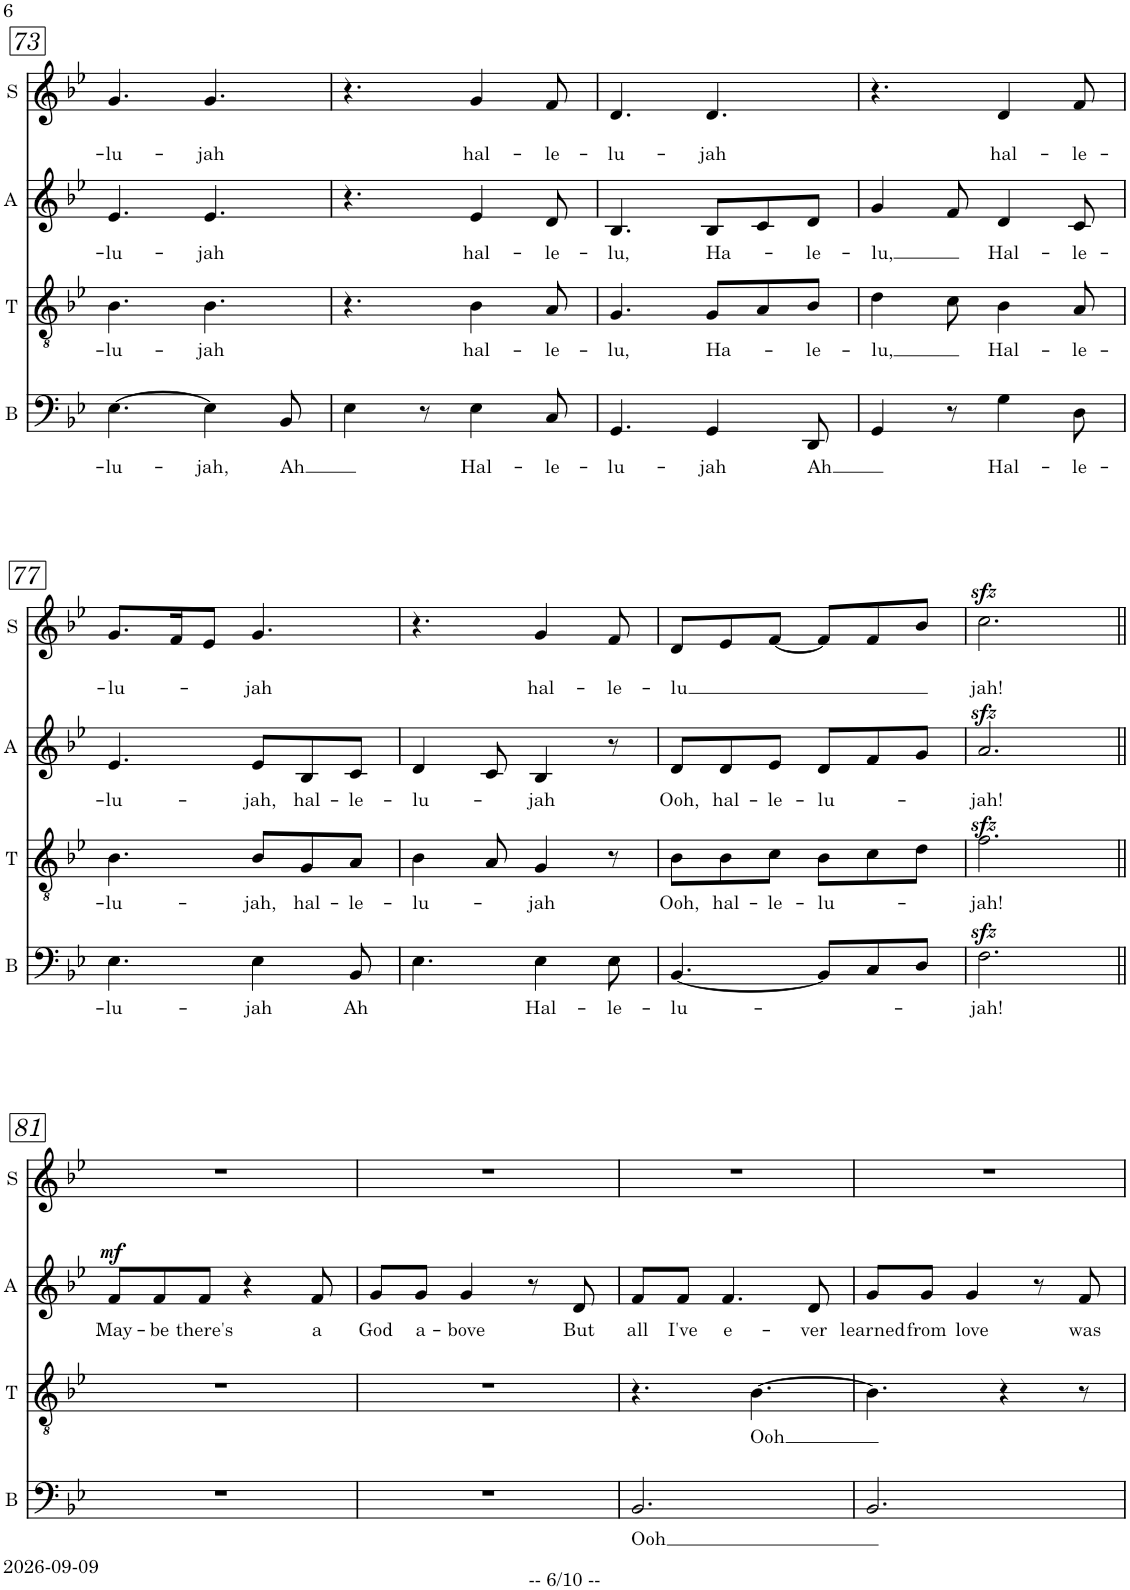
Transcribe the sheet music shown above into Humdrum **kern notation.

**kern	**text	**kern	**text	**kern	**text	**dynam	**kern	**text	**text
*part4	*part4	*part3	*part3	*part2	*part2	*part2	*part1	*part1	*part1
*staff4	*staff4	*staff3	*staff3	*staff2	*staff2	*staff2	*staff1	*staff1	*staff1
*I"Bariton	*	*I"Tenor	*	*I"Alt	*	*	*I"Sopran	*	*
*I'B	*	*I'T	*	*I'A	*	*	*I'S	*	*
!!LO:PB:g=z
*clefF4	*	*clefGv2	*	*clefG2	*	*	*clefG2	*	*
*	*	*	*	*Trd1c2	*	*	*	*	*
*k[b-e-]	*	*k[b-e-]	*	*k[b-e-]	*	*	*k[b-e-]	*	*
*M6/8	*	*M6/8	*	*M6/8	*	*	*M6/8	*	*
=73	=73	=73	=73	=73	=73	=73	=73	=73	=73
!	!LO:LY:b	!	!LO:LY:b	!	!LO:LY:b	!	!	!	!LO:LY:b
[4.E-\	-lu-	4.B-\	-lu-	4.e-/	-lu-	.	4.g/	.	-lu-
!	!LO:LY:b	!	!LO:LY:b	!	!LO:LY:b	!	!	!	!LO:LY:b
4E-\]	-jah,	4.B-\	-jah	4.e-/	-jah	.	4.g/	.	-jah
!	!LO:LY:b	!	!	!	!	!	!	!	!
8BB-/	Ah	.	.	.	.	.	.	.	.
=74	=74	=74	=74	=74	=74	=74	=74	=74	=74
4E-\	.	4.r	.	4.r	.	.	4.r	.	.
8r	.	.	.	.	.	.	.	.	.
!	!LO:LY:b	!	!LO:LY:b	!	!LO:LY:b	!	!	!	!LO:LY:b
4E-\	Hal-	4B-\	hal-	4e-/	hal-	.	4g/	.	hal-
!	!LO:LY:b	!	!LO:LY:b	!	!LO:LY:b	!	!	!	!LO:LY:b
8C/	-le-	8A/	-le-	8d/	-le-	.	8f/	.	-le-
=75	=75	=75	=75	=75	=75	=75	=75	=75	=75
!	!LO:LY:b	!	!LO:LY:b	!	!LO:LY:b	!	!	!	!LO:LY:b
4.GG/	-lu-	4.G/	-lu,	4.B-/	-lu,	.	4.d/	.	-lu-
!	!LO:LY:b	!	!LO:LY:b	!	!LO:LY:b	!	!	!	!LO:LY:b
4GG/	-jah	8G/L	Ha-	8B-/L	Ha-	.	4.d/	.	-jah
.	.	8A/	.	8c/	.	.	.	.	.
!	!LO:LY:b	!	!LO:LY:b	!	!LO:LY:b	!	!	!	!
8DD/	Ah	8B-/J	-le-	8d/J	-le-	.	.	.	.
=76	=76	=76	=76	=76	=76	=76	=76	=76	=76
!	!	!	!LO:LY:b	!	!LO:LY:b	!	!	!	!
4GG/	.	4d\	-lu,	4g/	-lu,	.	4.r	.	.
8r	.	8c\	.	8f/	.	.	.	.	.
!	!LO:LY:b	!	!LO:LY:b	!	!LO:LY:b	!	!	!	!LO:LY:b
4G\	Hal-	4B-\	Hal-	4d/	Hal-	.	4d/	.	hal-
!	!LO:LY:b	!	!LO:LY:b	!	!LO:LY:b	!	!	!	!LO:LY:b
8D\	-le-	8A/	-le-	8c/	-le-	.	8f/	.	-le-
!!LO:LB:g=z
=77	=77	=77	=77	=77	=77	=77	=77	=77	=77
!	!LO:LY:b	!	!LO:LY:b	!	!LO:LY:b	!	!	!	!LO:LY:b
4.E-\	-lu-	4.B-\	-lu-	4.e-/	-lu-	.	8.g/L	.	-lu-
.	.	.	.	.	.	.	16f/K	.	.
.	.	.	.	.	.	.	8e-/J	.	.
!	!LO:LY:b	!	!LO:LY:b	!	!LO:LY:b	!	!	!	!LO:LY:b
4E-\	-jah	8B-/L	-jah,	8e-/L	-jah,	.	4.g/	.	-jah
!	!	!	!LO:LY:b	!	!LO:LY:b	!	!	!	!
.	.	8G/	hal-	8B-/	hal-	.	.	.	.
!	!LO:LY:b	!	!LO:LY:b	!	!LO:LY:b	!	!	!	!
8BB-/	Ah	8A/J	-le-	8c/J	-le-	.	.	.	.
=78	=78	=78	=78	=78	=78	=78	=78	=78	=78
!	!	!	!LO:LY:b	!	!LO:LY:b	!	!	!	!
4.E-\	.	4B-\	-lu-	4d/	-lu-	.	4.r	.	.
.	.	8A/	.	8c/	.	.	.	.	.
!	!LO:LY:b	!	!LO:LY:b	!	!LO:LY:b	!	!	!	!LO:LY:b
4E-\	Hal-	4G/	-jah	4B-/	-jah	.	4g/	.	hal-
!	!LO:LY:b	!	!	!	!	!	!	!	!LO:LY:b
8E-\	-le-	8r	.	8r	.	.	8f/	.	-le-
=79	=79	=79	=79	=79	=79	=79	=79	=79	=79
!	!LO:LY:b	!	!LO:LY:b	!	!LO:LY:b	!	!	!	!LO:LY:b
[4.BB-/	-lu-	8B-\L	Ooh,	8d/L	Ooh,	.	8d/L	.	-lu
!	!	!	!LO:LY:b	!	!LO:LY:b	!	!	!	!
.	.	8B-\	hal-	8d/	hal-	.	8e-/	.	.
!	!	!	!LO:LY:b	!	!LO:LY:b	!	!	!	!
.	.	8c\J	-le-	8e-/J	-le-	.	[8f/J	.	.
!	!	!	!LO:LY:b	!	!LO:LY:b	!	!	!	!
8BB-/L]	.	8B-\L	-lu-	8d/L	-lu-	.	8f/L]	.	.
8C/	.	8c\	.	8f/	.	.	8f/	.	.
8D/J	.	8d\J	.	8g/J	.	.	8b-/J	.	.
=80	=80	=80	=80	=80	=80	=80	=80	=80	=80
!	!LO:LY:b	!	!LO:LY:b	!	!LO:LY:b	!	!	!	!LO:LY:b
2.Fzz>\	-jah!	2.fzz>\	-jah!	2.azz>/	-jah!	.	2.cczz>\	.	jah!
!!LO:LB:g=z
=81||	=81||	=81||	=81||	=81||	=81||	=81||	=81||	=81||	=81||
!	!	!	!	!	!LO:LY:b	!LO:DY:a	!	!	!
2.r	.	2.r	.	8f/L	May-	mf	2.r	.	.
!	!	!	!	!	!LO:LY:b	!	!	!	!
.	.	.	.	8f/	-be	.	.	.	.
!	!	!	!	!	!LO:LY:b	!	!	!	!
.	.	.	.	8f/J	there's	.	.	.	.
.	.	.	.	4r	.	.	.	.	.
!	!	!	!	!	!LO:LY:b	!	!	!	!
.	.	.	.	8f/	a	.	.	.	.
=82	=82	=82	=82	=82	=82	=82	=82	=82	=82
!	!	!	!	!	!LO:LY:b	!	!	!	!
2.r	.	2.r	.	8g/L	God	.	2.r	.	.
!	!	!	!	!	!LO:LY:b	!	!	!	!
.	.	.	.	8g/J	a-	.	.	.	.
!	!	!	!	!	!LO:LY:b	!	!	!	!
.	.	.	.	4g/	-bove	.	.	.	.
.	.	.	.	8r	.	.	.	.	.
!	!	!	!	!	!LO:LY:b	!	!	!	!
.	.	.	.	8d/	But	.	.	.	.
=83	=83	=83	=83	=83	=83	=83	=83	=83	=83
!	!LO:LY:b	!	!	!	!LO:LY:b	!	!	!	!
2.BB-/	Ooh	4.r	.	8f/L	all	.	2.r	.	.
!	!	!	!	!	!LO:LY:b	!	!	!	!
.	.	.	.	8f/J	I've	.	.	.	.
!	!	!	!	!	!LO:LY:b	!	!	!	!
.	.	.	.	4.f/	e-	.	.	.	.
!	!	!	!LO:LY:b	!	!	!	!	!	!
.	.	[4.B-\	Ooh	.	.	.	.	.	.
!	!	!	!	!	!LO:LY:b	!	!	!	!
.	.	.	.	8d/	-ver	.	.	.	.
=84	=84	=84	=84	=84	=84	=84	=84	=84	=84
!	!	!	!	!	!LO:LY:b	!	!	!	!
2.BB-/	.	4.B-\]	.	8g/L	learned	.	2.r	.	.
!	!	!	!	!	!LO:LY:b	!	!	!	!
.	.	.	.	8g/J	from	.	.	.	.
!	!	!	!	!	!LO:LY:b	!	!	!	!
.	.	.	.	4g/	love	.	.	.	.
.	.	4r	.	.	.	.	.	.	.
.	.	.	.	8r	.	.	.	.	.
!	!	!	!	!	!LO:LY:b	!	!	!	!
.	.	8r	.	8f/	was	.	.	.	.
=	=	=	=	=	=	=	=	=	=
*-	*-	*-	*-	*-	*-	*-	*-	*-	*-
